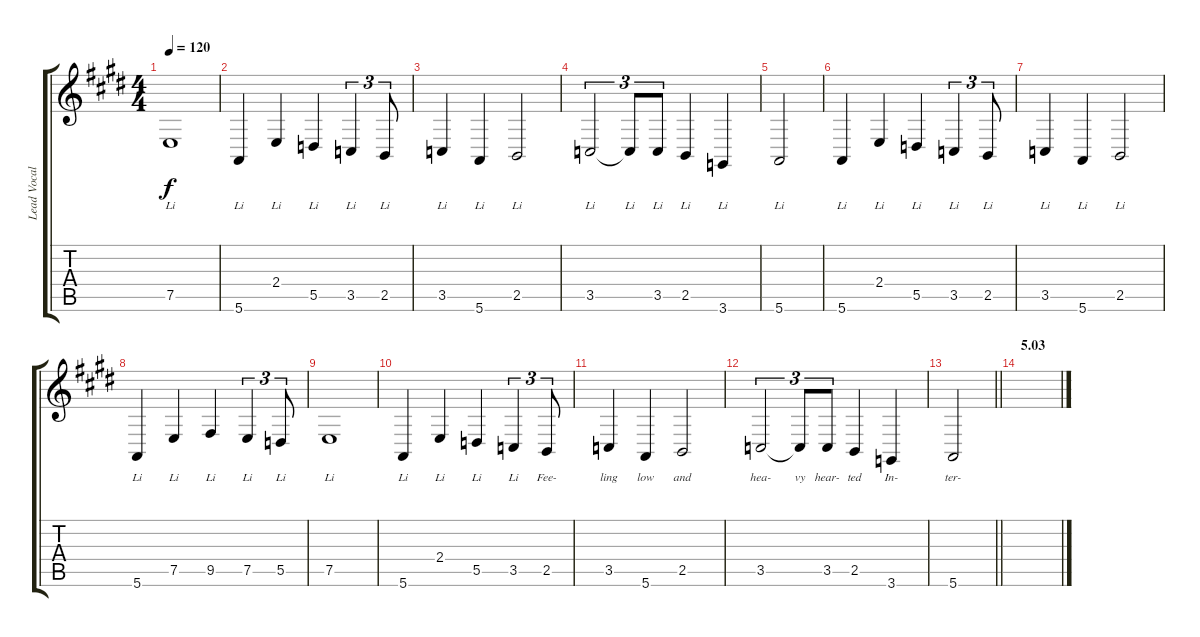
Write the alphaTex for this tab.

\track ("Lead Vocals" "Lead Vocal") {instrument lead6voice}
\staff {score tabs}
\tuning (E4 B3 G3 D3 A2 E2) {hide}
\ts (4 4)
\tempo 120
\clef g2
\ks c#minor
7.5.1{lyrics (0 "Li") lyrics (1 "") lyrics (2 "") lyrics (3 "") lyrics (4 "") dy f} |
5.6.4{lyrics (0 "Li") lyrics (1 "") lyrics (2 "") lyrics (3 "") lyrics (4 "")} 2.4.4{lyrics (0 "Li") lyrics (1 "") lyrics (2 "") lyrics (3 "") lyrics (4 "")} 5.5.4{lyrics (0 "Li") lyrics (1 "") lyrics (2 "") lyrics (3 "") lyrics (4 "")} 3.5.4{tu (3 2) lyrics (0 "Li") lyrics (1 "") lyrics (2 "") lyrics (3 "") lyrics (4 "")} 2.5.8{tu (3 2) lyrics (0 "Li") lyrics (1 "") lyrics (2 "") lyrics (3 "") lyrics (4 "")} |
3.5.4{lyrics (0 "Li") lyrics (1 "") lyrics (2 "") lyrics (3 "") lyrics (4 "")} 5.6.4{lyrics (0 "Li") lyrics (1 "") lyrics (2 "") lyrics (3 "") lyrics (4 "")} 2.5.2{lyrics (0 "Li") lyrics (1 "") lyrics (2 "") lyrics (3 "") lyrics (4 "")} |
3.5.2{tu (3 2) lyrics (0 "Li") lyrics (1 "") lyrics (2 "") lyrics (3 "") lyrics (4 "")} 3.5{t}.8{tu (3 2) lyrics (0 "Li") lyrics (1 "") lyrics (2 "") lyrics (3 "") lyrics (4 "")} 3.5.8{tu (3 2) lyrics (0 "Li") lyrics (1 "") lyrics (2 "") lyrics (3 "") lyrics (4 "")} 2.5.4{lyrics (0 "Li") lyrics (1 "") lyrics (2 "") lyrics (3 "") lyrics (4 "")} 3.6.4{lyrics (0 "Li") lyrics (1 "") lyrics (2 "") lyrics (3 "") lyrics (4 "")} |
5.6.2{lyrics (0 "Li") lyrics (1 "") lyrics (2 "") lyrics (3 "") lyrics (4 "")} |
5.6.4{lyrics (0 "Li") lyrics (1 "") lyrics (2 "") lyrics (3 "") lyrics (4 "")} 2.4.4{lyrics (0 "Li") lyrics (1 "") lyrics (2 "") lyrics (3 "") lyrics (4 "")} 5.5.4{lyrics (0 "Li") lyrics (1 "") lyrics (2 "") lyrics (3 "") lyrics (4 "")} 3.5.4{tu (3 2) lyrics (0 "Li") lyrics (1 "") lyrics (2 "") lyrics (3 "") lyrics (4 "")} 2.5.8{tu (3 2) lyrics (0 "Li") lyrics (1 "") lyrics (2 "") lyrics (3 "") lyrics (4 "")} |
3.5.4{lyrics (0 "Li") lyrics (1 "") lyrics (2 "") lyrics (3 "") lyrics (4 "")} 5.6.4{lyrics (0 "Li") lyrics (1 "") lyrics (2 "") lyrics (3 "") lyrics (4 "")} 2.5.2{lyrics (0 "Li") lyrics (1 "") lyrics (2 "") lyrics (3 "") lyrics (4 "")} |
5.6.4{lyrics (0 "Li") lyrics (1 "") lyrics (2 "") lyrics (3 "") lyrics (4 "")} 7.5.4{lyrics (0 "Li") lyrics (1 "") lyrics (2 "") lyrics (3 "") lyrics (4 "")} 9.5.4{lyrics (0 "Li") lyrics (1 "") lyrics (2 "") lyrics (3 "") lyrics (4 "")} 7.5.4{tu (3 2) lyrics (0 "Li") lyrics (1 "") lyrics (2 "") lyrics (3 "") lyrics (4 "")} 5.5.8{tu (3 2) lyrics (0 "Li") lyrics (1 "") lyrics (2 "") lyrics (3 "") lyrics (4 "")} |
7.5.1{lyrics (0 "Li") lyrics (1 "") lyrics (2 "") lyrics (3 "") lyrics (4 "")} |
5.6.4{lyrics (0 "Li") lyrics (1 "") lyrics (2 "") lyrics (3 "") lyrics (4 "")} 2.4.4{lyrics (0 "Li") lyrics (1 "") lyrics (2 "") lyrics (3 "") lyrics (4 "")} 5.5.4{lyrics (0 "Li") lyrics (1 "") lyrics (2 "") lyrics (3 "") lyrics (4 "")} 3.5.4{tu (3 2) lyrics (0 "Li") lyrics (1 "") lyrics (2 "") lyrics (3 "") lyrics (4 "")} 2.5.8{tu (3 2) lyrics (0 "Fee-") lyrics (1 "") lyrics (2 "") lyrics (3 "") lyrics (4 "")} |
3.5.4{lyrics (0 "ling") lyrics (1 "") lyrics (2 "") lyrics (3 "") lyrics (4 "")} 5.6.4{lyrics (0 "low") lyrics (1 "") lyrics (2 "") lyrics (3 "") lyrics (4 "")} 2.5.2{lyrics (0 "and") lyrics (1 "") lyrics (2 "") lyrics (3 "") lyrics (4 "")} |
3.5.2{tu (3 2) lyrics (0 "hea-") lyrics (1 "") lyrics (2 "") lyrics (3 "") lyrics (4 "")} 3.5{t}.8{tu (3 2) lyrics (0 "vy") lyrics (1 "") lyrics (2 "") lyrics (3 "") lyrics (4 "")} 3.5.8{tu (3 2) lyrics (0 "hear-") lyrics (1 "") lyrics (2 "") lyrics (3 "") lyrics (4 "")} 2.5.4{lyrics (0 "ted") lyrics (1 "") lyrics (2 "") lyrics (3 "") lyrics (4 "")} 3.6.4{lyrics (0 "In-") lyrics (1 "") lyrics (2 "") lyrics (3 "") lyrics (4 "")} |
\barLineRight lightlight
5.6.2{lyrics (0 "ter-") lyrics (1 "") lyrics (2 "") lyrics (3 "") lyrics (4 "")} |
\section ("" "5.03")
